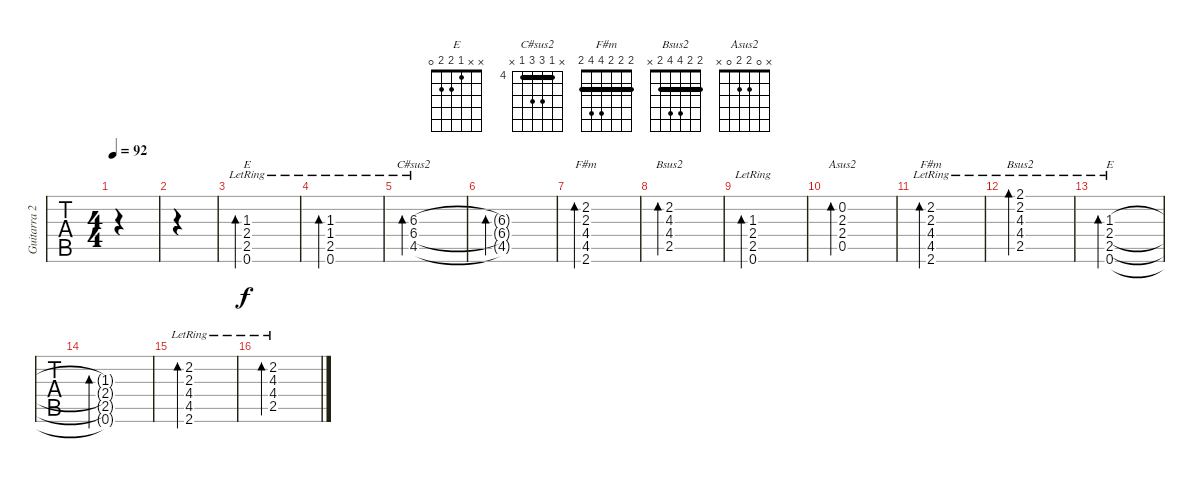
\track ("Guitarra 2" "Guitarra 2") {instrument electricguitarjazz}
\staff {tabs}
\tuning (E4 B3 G3 D3 A2 E2) {hide}
\chord ("E" 0 0 1 2 2 0)
\chord ("C#sus2" x 4 6 6 4 x) {firstfret 4 barre 4}
\chord ("F#m" x 2 2 4 4 2) {barre 2}
\chord ("Bsus2" x 2 4 4 2 x) {barre 2}
\chord ("Asus2" x 0 2 2 0 x)
\chord ("F#m" 2 2 2 4 4 2) {barre 2}
\chord ("Bsus2" 2 2 4 4 2 x) {barre 2}
\chord ("E" x x 1 2 2 0)
\ts (4 4)
\tempo 92
\clef g2
\ks c
|
|
(1.3{lr} 2.4{lr} 2.5{lr} 0.6{lr}).1{bd 120 ch "E"} |
(1.3{lr} 1.4{lr} 2.5{lr} 0.6{lr}).1{bd 120} |
(6.3{lr} 6.4{lr} 4.5{lr}).1{bd 120 ch "C#sus2"} |
(6.3{t} 6.4{t} 4.5{t}).1{bd 120} |
(2.2 2.3 4.4 4.5 2.6).1{bd 60 ch "F#m"} |
(2.2 4.3 4.4 2.5).1{bd 60 ch "Bsus2"} |
(1.3{lr} 2.4{lr} 2.5{lr} 0.6{lr}).1{bd 120} |
(0.2 2.3 2.4 0.5).1{bd 60 ch "Asus2"} |
(2.2{lr} 2.3{lr} 4.4{lr} 4.5{lr} 2.6{lr}).1{bd 60 ch "F#m"} |
(2.1 2.2{lr} 4.3{lr} 4.4{lr} 2.5{lr}).1{bd 60 ch "Bsus2"} |
(1.3{lr} 2.4{lr} 2.5{lr} 0.6{lr}).1{bd 120 ch "E"} |
(1.3{t} 2.4{t} 2.5{t} 0.6{t}).1{bd 120} |
(2.2{lr} 2.3{lr} 4.4{lr} 4.5{lr} 2.6{lr}).1{bd 60} |
(2.2{lr} 4.3{lr} 4.4{lr} 2.5{lr}).1{bd 60}
